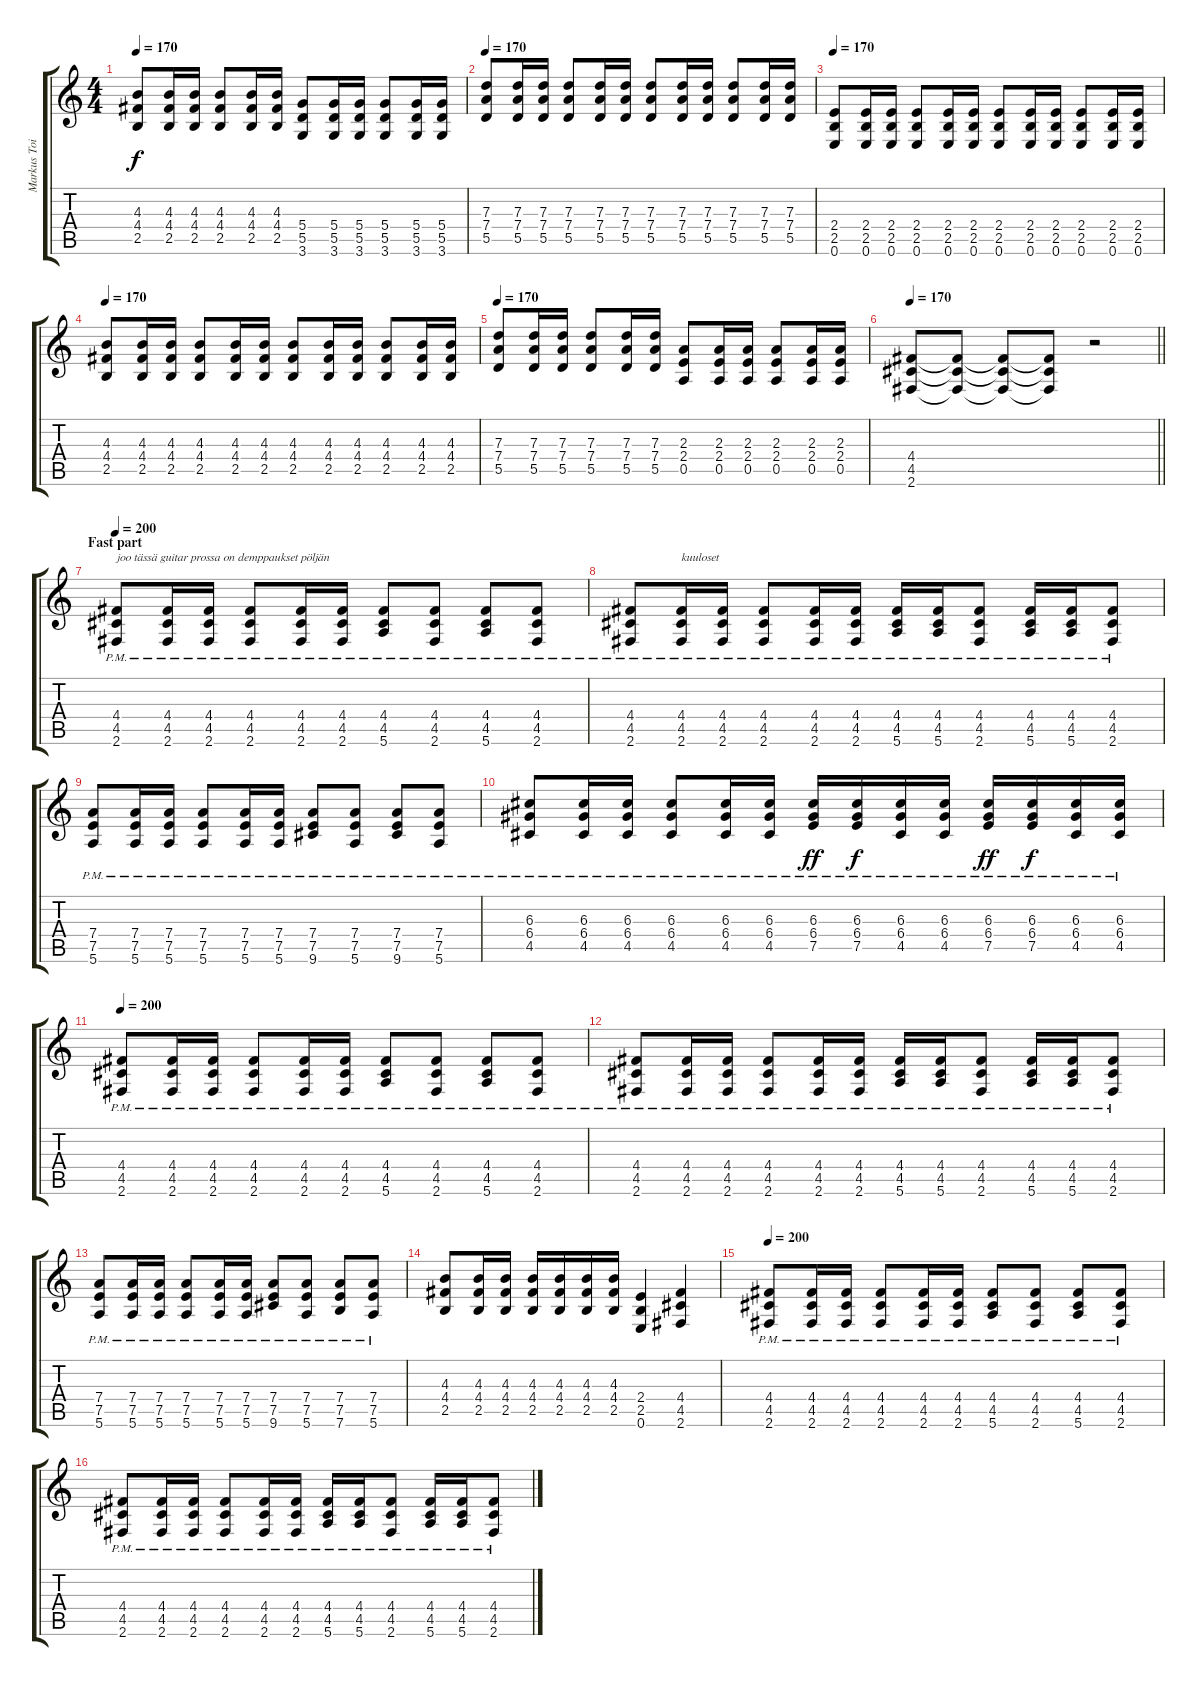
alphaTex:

\track ("Markus Toivonen" "Markus Toi") {instrument distortionguitar}
\staff {score tabs}
\tuning (E4 B3 G3 D3 A2 E2) {hide}
\ts (4 4)
\tempo 170
\clef g2
\ks c
(4.3 4.4 2.5).8{dy f volume 12 instrument acousticguitarsteel} (4.3 4.4 2.5).16 (4.3 4.4 2.5).16 (4.3 4.4 2.5).8 (4.3 4.4 2.5).16 (4.3 4.4 2.5).16 (5.4 5.5 3.6).8 (5.4 5.5 3.6).16 (5.4 5.5 3.6).16 (5.4 5.5 3.6).8 (5.4 5.5 3.6).16 (5.4 5.5 3.6).16 |
\tempo 170
(7.3 7.4 5.5).8{instrument acousticguitarsteel} (7.3 7.4 5.5).16 (7.3 7.4 5.5).16 (7.3 7.4 5.5).8 (7.3 7.4 5.5).16 (7.3 7.4 5.5).16 (7.3 7.4 5.5).8 (7.3 7.4 5.5).16 (7.3 7.4 5.5).16 (7.3 7.4 5.5).8 (7.3 7.4 5.5).16 (7.3 7.4 5.5).16 |
\tempo 170
(2.4 2.5 0.6).8{volume 12 instrument acousticguitarsteel} (2.4 2.5 0.6).16 (2.4 2.5 0.6).16 (2.4 2.5 0.6).8 (2.4 2.5 0.6).16 (2.4 2.5 0.6).16 (2.4 2.5 0.6).8 (2.4 2.5 0.6).16 (2.4 2.5 0.6).16 (2.4 2.5 0.6).8 (2.4 2.5 0.6).16 (2.4 2.5 0.6).16 |
\tempo 170
(4.3 4.4 2.5).8{instrument acousticguitarsteel} (4.3 4.4 2.5).16 (4.3 4.4 2.5).16 (4.3 4.4 2.5).8 (4.3 4.4 2.5).16 (4.3 4.4 2.5).16 (4.3 4.4 2.5).8 (4.3 4.4 2.5).16 (4.3 4.4 2.5).16 (4.3 4.4 2.5).8 (4.3 4.4 2.5).16 (4.3 4.4 2.5).16 |
\tempo 170
(7.3 7.4 5.5).8{instrument acousticguitarsteel} (7.3 7.4 5.5).16 (7.3 7.4 5.5).16 (7.3 7.4 5.5).8 (7.3 7.4 5.5).16 (7.3 7.4 5.5).16 (2.3 2.4 0.5).8 (2.3 2.4 0.5).16 (2.3 2.4 0.5).16 (2.3 2.4 0.5).8 (2.3 2.4 0.5).16 (2.3 2.4 0.5).16 |
\tempo 170
\barLineRight lightlight
(4.4 4.5 2.6).8{volume 0 instrument acousticguitarsteel} (4.4{t} 4.5{t} 2.6{t}).8 (4.4{t} 4.5{t} 2.6{t}).8 (4.4{t} 4.5{t} 2.6{t}).8 r.2{volume 14 instrument distortionguitar} |
\section ("" "Fast part")
\tempo 200
(4.4{pm} 4.5{pm} 2.6{pm}).8{txt "joo tässä guitar prossa on demppaukset pöljän" volume 14 instrument distortionguitar} (4.4{pm} 4.5{pm} 2.6{pm}).16 (4.4{pm} 4.5{pm} 2.6{pm}).16 (4.4{pm} 4.5{pm} 2.6{pm}).8 (4.4{pm} 4.5{pm} 2.6{pm}).16 (4.4{pm} 4.5{pm} 2.6{pm}).16 (4.4{pm} 4.5{pm} 5.6{pm}).8 (4.4{pm} 4.5{pm} 2.6{pm}).8 (4.4{pm} 4.5{pm} 5.6{pm}).8 (4.4{pm} 4.5{pm} 2.6{pm}).8 |
(4.4{pm} 4.5{pm} 2.6{pm}).8 (4.4{pm} 4.5{pm} 2.6{pm}).16{txt "kuuloset"} (4.4{pm} 4.5{pm} 2.6{pm}).16 (4.4{pm} 4.5{pm} 2.6{pm}).8 (4.4{pm} 4.5{pm} 2.6{pm}).16 (4.4{pm} 4.5{pm} 2.6{pm}).16 (4.4{pm} 4.5{pm} 5.6{pm}).16 (4.4{pm} 4.5{pm} 5.6{pm}).16 (4.4{pm} 4.5{pm} 2.6{pm}).8 (4.4{pm} 4.5{pm} 5.6{pm}).16 (4.4{pm} 4.5{pm} 5.6{pm}).16 (4.4{pm} 4.5{pm} 2.6{pm}).8 |
(7.4{pm} 7.5{pm} 5.6{pm}).8 (7.4{pm} 7.5{pm} 5.6{pm}).16 (7.4{pm} 7.5{pm} 5.6{pm}).16 (7.4{pm} 7.5{pm} 5.6{pm}).8 (7.4{pm} 7.5{pm} 5.6{pm}).16 (7.4{pm} 7.5{pm} 5.6{pm}).16 (7.4{pm} 7.5{pm} 9.6{pm}).8 (7.4{pm} 7.5{pm} 5.6{pm}).8 (7.4{pm} 7.5{pm} 9.6{pm}).8 (7.4{pm} 7.5{pm} 5.6{pm}).8 |
(6.3{pm} 6.4{pm} 4.5{pm}).8 (6.3{pm} 6.4{pm} 4.5{pm}).16 (6.3{pm} 6.4{pm} 4.5{pm}).16 (6.3{pm} 6.4{pm} 4.5{pm}).8 (6.3{pm} 6.4{pm} 4.5{pm}).16 (6.3{pm} 6.4{pm} 4.5{pm}).16 (6.3{pm} 6.4{pm} 7.5{pm}).16{dy ff} (6.3{pm} 6.4{pm} 7.5{pm}).16{dy f} (6.3{pm} 6.4{pm} 4.5{pm}).16 (6.3{pm} 6.4{pm} 4.5{pm}).16 (6.3{pm} 6.4{pm} 7.5{pm}).16{dy ff} (6.3{pm} 6.4{pm} 7.5{pm}).16{dy f} (6.3{pm} 6.4{pm} 4.5{pm}).16 (6.3{pm} 6.4{pm} 4.5{pm}).16 |
\tempo 200
(4.4{pm} 4.5{pm} 2.6{pm}).8{volume 14 instrument distortionguitar} (4.4{pm} 4.5{pm} 2.6{pm}).16 (4.4{pm} 4.5{pm} 2.6{pm}).16 (4.4{pm} 4.5{pm} 2.6{pm}).8 (4.4{pm} 4.5{pm} 2.6{pm}).16 (4.4{pm} 4.5{pm} 2.6{pm}).16 (4.4{pm} 4.5{pm} 5.6{pm}).8 (4.4{pm} 4.5{pm} 2.6{pm}).8 (4.4{pm} 4.5{pm} 5.6{pm}).8 (4.4{pm} 4.5{pm} 2.6{pm}).8 |
(4.4{pm} 4.5{pm} 2.6{pm}).8 (4.4{pm} 4.5{pm} 2.6{pm}).16 (4.4{pm} 4.5{pm} 2.6{pm}).16 (4.4{pm} 4.5{pm} 2.6{pm}).8 (4.4{pm} 4.5{pm} 2.6{pm}).16 (4.4{pm} 4.5{pm} 2.6{pm}).16 (4.4{pm} 4.5{pm} 5.6{pm}).16 (4.4{pm} 4.5{pm} 5.6{pm}).16 (4.4{pm} 4.5{pm} 2.6{pm}).8 (4.4{pm} 4.5{pm} 5.6{pm}).16 (4.4{pm} 4.5{pm} 5.6{pm}).16 (4.4{pm} 4.5{pm} 2.6{pm}).8 |
(7.4{pm} 7.5{pm} 5.6{pm}).8 (7.4{pm} 7.5{pm} 5.6{pm}).16 (7.4{pm} 7.5{pm} 5.6{pm}).16 (7.4{pm} 7.5{pm} 5.6{pm}).8 (7.4{pm} 7.5{pm} 5.6{pm}).16 (7.4{pm} 7.5{pm} 5.6{pm}).16 (7.4{pm} 7.5{pm} 9.6{pm}).8 (7.4{pm} 7.5{pm} 5.6{pm}).8 (7.4{pm} 7.5{pm} 7.6{pm}).8 (7.4{pm} 7.5{pm} 5.6{pm}).8 |
(4.3 4.4 2.5).8 (4.3 4.4 2.5).16 (4.3 4.4 2.5).16 (4.3 4.4 2.5).16 (4.3 4.4 2.5).16 (4.3 4.4 2.5).16 (4.3 4.4 2.5).16 (2.4 2.5 0.6).4 (4.4 4.5 2.6).4 |
\tempo 200
(4.4{pm} 4.5{pm} 2.6{pm}).8{volume 14 instrument distortionguitar} (4.4{pm} 4.5{pm} 2.6{pm}).16 (4.4{pm} 4.5{pm} 2.6{pm}).16 (4.4{pm} 4.5{pm} 2.6{pm}).8 (4.4{pm} 4.5{pm} 2.6{pm}).16 (4.4{pm} 4.5{pm} 2.6{pm}).16 (4.4{pm} 4.5{pm} 5.6{pm}).8 (4.4{pm} 4.5{pm} 2.6{pm}).8 (4.4{pm} 4.5{pm} 5.6{pm}).8 (4.4{pm} 4.5{pm} 2.6{pm}).8 |
(4.4{pm} 4.5{pm} 2.6{pm}).8 (4.4{pm} 4.5{pm} 2.6{pm}).16 (4.4{pm} 4.5{pm} 2.6{pm}).16 (4.4{pm} 4.5{pm} 2.6{pm}).8 (4.4{pm} 4.5{pm} 2.6{pm}).16 (4.4{pm} 4.5{pm} 2.6{pm}).16 (4.4{pm} 4.5{pm} 5.6{pm}).16 (4.4{pm} 4.5{pm} 5.6{pm}).16 (4.4{pm} 4.5{pm} 2.6{pm}).8 (4.4{pm} 4.5{pm} 5.6{pm}).16 (4.4{pm} 4.5{pm} 5.6{pm}).16 (4.4{pm} 4.5{pm} 2.6{pm}).8
